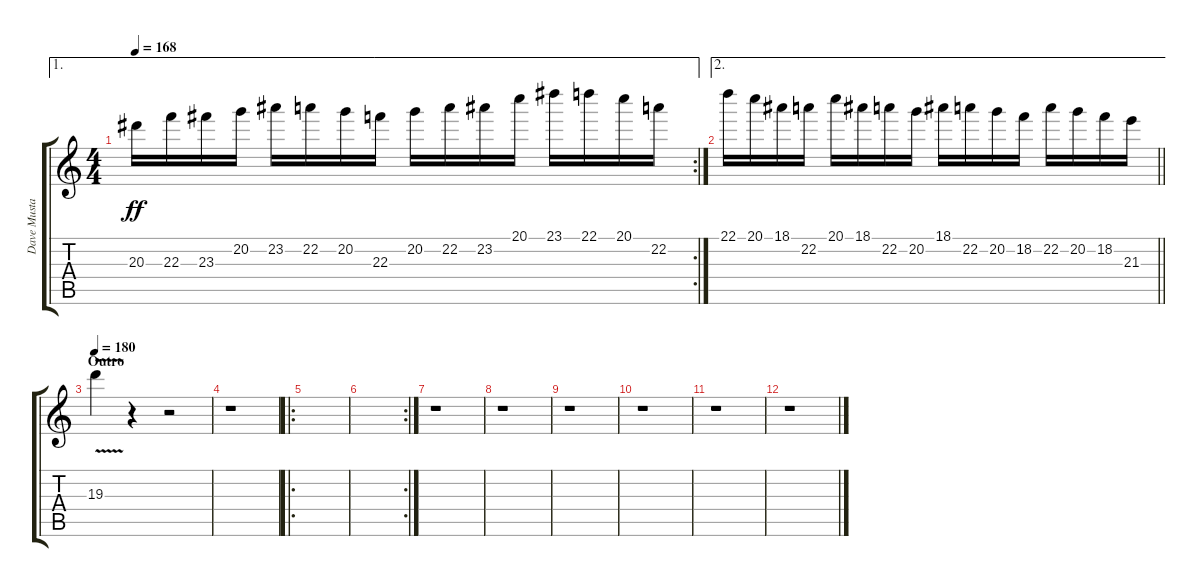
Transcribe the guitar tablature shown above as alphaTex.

\track ("Dave Mustaine Solo" "Dave Musta") {instrument distortionguitar}
\staff {score tabs}
\tuning (E4 B3 G3 D3 A2 E2) {hide}
\ae 1
\rc 2
\ts (4 4)
\tempo 168
\clef g2
\ks c
20.3.16{dy ff} 22.3.16 23.3.16 20.2.16 23.2.16 22.2.16 20.2.16 22.3.16 20.2.16 22.2.16 23.2.16 20.1.16 23.1.16 22.1.16 20.1.16 22.2.16 |
\ae 2
\barLineRight lightlight
22.1.16 20.1.16 18.1.16 22.2.16 20.1.16 18.1.16 22.2.16 20.2.16 18.1.16 22.2.16 20.2.16 18.2.16 22.2.16 20.2.16 18.2.16 21.3.16 |
\section ("" "Outro")
\tempo 180
19.3{v}.4 r.4 r.2 |
r.1 |
\ro
|
\rc 2
|
r.1 |
r.1 |
r.1 |
r.1 |
r.1 |
r.1
